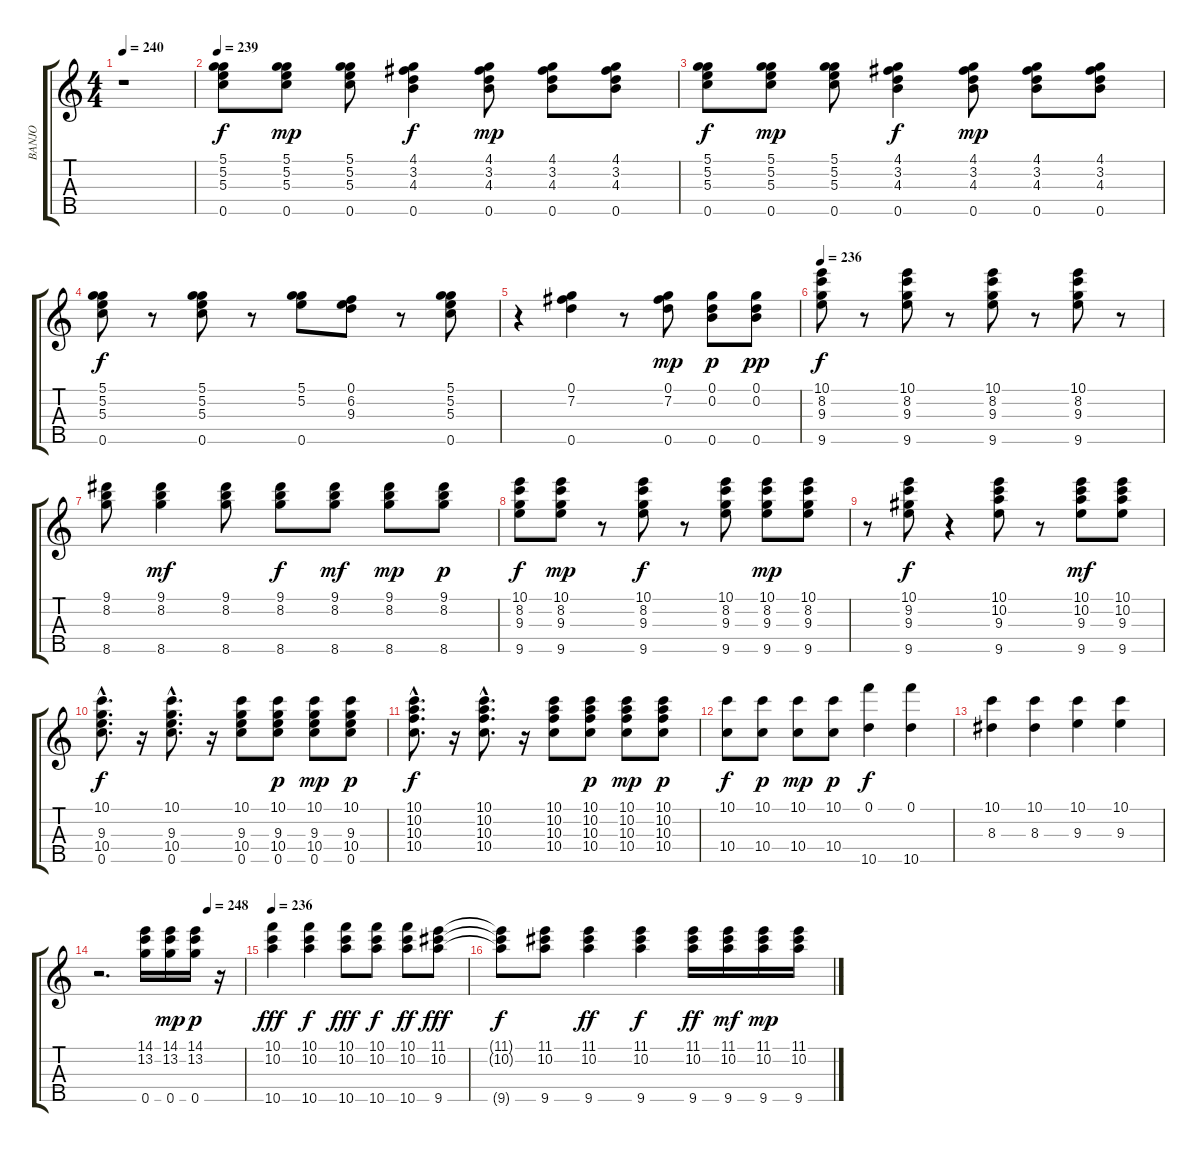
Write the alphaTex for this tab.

\track ("BANJO" "BANJO") {instrument banjo}
\staff {score tabs}
\tuning (D4 B3 G3 D3 G4) {hide}
\displaytranspose 12
\ts (4 4)
\tempo 240
\clef g2
\ks c
r.1{dy p} |
\tempo 239
(5.1 5.2 5.3 0.5).8{dy f} (5.1 5.2 5.3 0.5).8{dy mp} (5.1 5.2 5.3 0.5).8 (4.1 3.2 4.3 0.5).4{dy f} (4.1 3.2 4.3 0.5).8{dy mp} (4.1 3.2 4.3 0.5).8 (4.1 3.2 4.3 0.5).8 |
(5.1 5.2 5.3 0.5).8{dy f} (5.1 5.2 5.3 0.5).8{dy mp} (5.1 5.2 5.3 0.5).8 (4.1 3.2 4.3 0.5).4{dy f} (4.1 3.2 4.3 0.5).8{dy mp} (4.1 3.2 4.3 0.5).8 (4.1 3.2 4.3 0.5).8 |
(5.1 5.2 5.3 0.5).8{dy f} r.8 (5.1 5.2 5.3 0.5).8 r.8 (5.1 5.2 0.5).8 (0.1 6.2 9.3).8 r.8 (5.1 5.2 5.3 0.5).8 |
r.4 (0.1 7.2 0.5).4 r.8 (0.1 7.2 0.5).8{dy mp} (0.1 0.2 0.5).8{dy p} (0.1 0.2 0.5).8{dy pp} |
\tempo 236
(10.1 8.2 9.3 9.5).8{dy f} r.8 (10.1 8.2 9.3 9.5).8 r.8 (10.1 8.2 9.3 9.5).8 r.8 (10.1 8.2 9.3 9.5).8 r.8 |
(9.1 8.2 8.5).8 (9.1 8.2 8.5).4{dy mf} (9.1 8.2 8.5).8 (9.1 8.2 8.5).8{dy f} (9.1 8.2 8.5).8{dy mf} (9.1 8.2 8.5).8{dy mp} (9.1 8.2 8.5).8{dy p} |
(10.1 8.2 9.3 9.5).8{dy f} (10.1 8.2 9.3 9.5).8{dy mp} r.8 (10.1 8.2 9.3 9.5).8{dy f} r.8 (10.1 8.2 9.3 9.5).8 (10.1 8.2 9.3 9.5).8{dy mp} (10.1 8.2 9.3 9.5).8 |
r.8 (10.1 9.2 9.3 9.5).8{dy f} r.4 (10.1 10.2 9.3 9.5).8 r.8 (10.1 10.2 9.3 9.5).8{dy mf} (10.1 10.2 9.3 9.5).8 |
(10.1{hac} 9.3{hac} 10.4{hac} 0.5{hac}).8{d dy f} r.16 (10.1{hac} 9.3{hac} 10.4{hac} 0.5{hac}).8{d} r.16 (10.1 9.3 10.4 0.5).8 (10.1 9.3 10.4 0.5).8{dy p} (10.1 9.3 10.4 0.5).8{dy mp} (10.1 9.3 10.4 0.5).8{dy p} |
(10.1{hac} 10.2{hac} 10.3{hac} 10.4{hac}).8{d dy f} r.16 (10.1{hac} 10.2{hac} 10.3{hac} 10.4{hac}).8{d} r.16 (10.1 10.2 10.3 10.4).8 (10.1 10.2 10.3 10.4).8{dy p} (10.1 10.2 10.3 10.4).8{dy mp} (10.1 10.2 10.3 10.4).8{dy p} |
(10.1 10.4).8{dy f} (10.1 10.4).8{dy p} (10.1 10.4).8{dy mp} (10.1 10.4).8{dy p} (0.1 10.5).4{dy f} (0.1 10.5).4 |
(10.1 8.3).4 (10.1 8.3).4 (10.1 9.3).4 (10.1 9.3).4 |
\tempo (248 0.75)
r.2{d} (14.1 13.2 0.5).16{balance 8} (14.1 13.2 0.5).16{dy mp} (14.1 13.2 0.5).16{dy p} r.16 |
\tempo 236
(10.1 10.2 10.5).4{dy fff} (10.1 10.2 10.5).4{dy f} (10.1 10.2 10.5).8{dy fff} (10.1 10.2 10.5).8{dy f} (10.1 10.2 10.5).8{dy ff} (11.1 10.2 9.5).8{dy fff} |
(11.1{t} 10.2{t} 9.5{t}).8{dy f} (11.1 10.2 9.5).8 (11.1 10.2 9.5).4{dy ff} (11.1 10.2 9.5).4{dy f} (11.1 10.2 9.5).16{dy ff} (11.1 10.2 9.5).16{dy mf} (11.1 10.2 9.5).16{dy mp} (11.1 10.2 9.5).16
